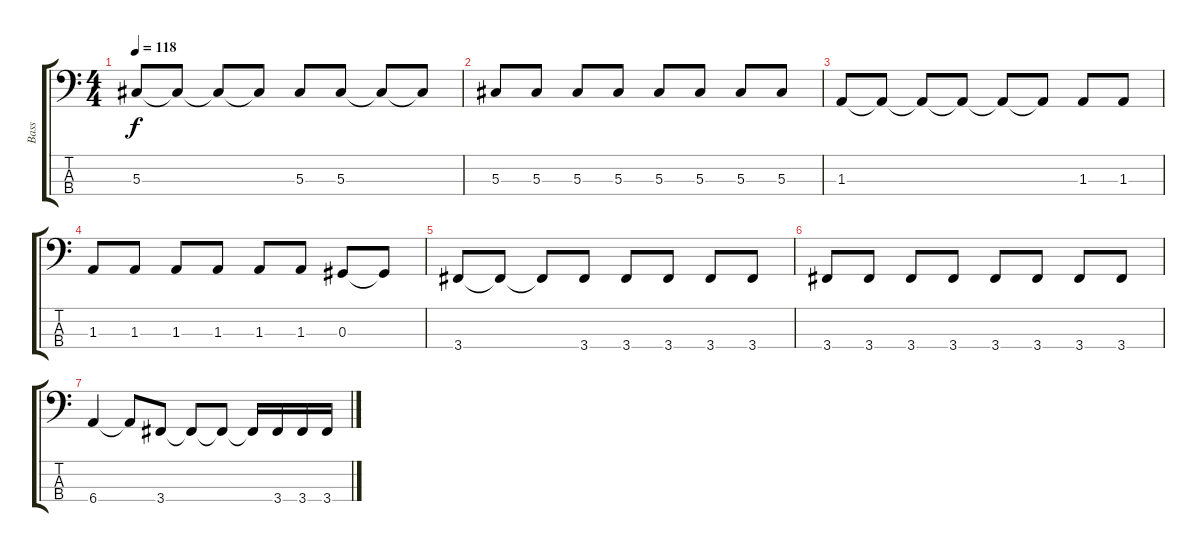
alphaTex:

\track ("Bass" "Bass") {instrument electricbasspick}
\staff {score tabs}
\tuning (Gb2 Db2 Ab1 Eb1) {hide}
\ts (4 4)
\tempo 118
\clef f4
\ks c
5.3.8{dy f} 5.3{t}.8 5.3{t}.8 5.3{t}.8 5.3.8 5.3.8 5.3{t}.8 5.3{t}.8 |
5.3.8 5.3.8 5.3.8 5.3.8 5.3.8 5.3.8 5.3.8 5.3.8 |
1.3.8 1.3{t}.8 1.3{t}.8 1.3{t}.8 1.3{t}.8 1.3{t}.8 1.3.8 1.3.8 |
1.3.8 1.3.8 1.3.8 1.3.8 1.3.8 1.3.8 0.3.8 0.3{t}.8 |
3.4.8 3.4{t}.8 3.4{t}.8 3.4.8 3.4.8 3.4.8 3.4.8 3.4.8 |
3.4.8 3.4.8 3.4.8 3.4.8 3.4.8 3.4.8 3.4.8 3.4.8 |
6.4.4 6.4{t}.8 3.4.8 3.4{t}.8 3.4{t}.8 3.4{t}.16 3.4.16 3.4.16 3.4.16
